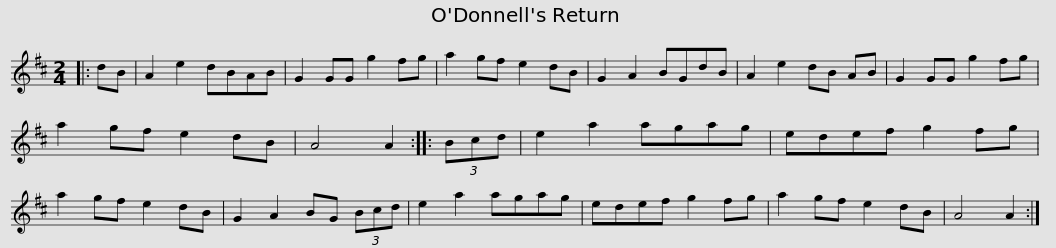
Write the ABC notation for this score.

X:1
L:1/8
M:2/4
I:linebreak $
K:D
V:1 treble
V:1
|: dB | A2 e2 dBAB | G2 GG g2 fg | a2 gf e2 dB | G2 A2 BGdB | %5
 A2 e2 dB AB | G2 GG g2 fg |$ a2 gf e2 dB | A4 A2 :: (3Bcd | %10
 e2 a2 agag | edef g2 fg | a2 gf e2 dB | G2 A2 BG (3Bcd |$ e2 a2 agag | %15
 edef g2 fg | a2 gf e2 dB | A4 A2 :| %18
